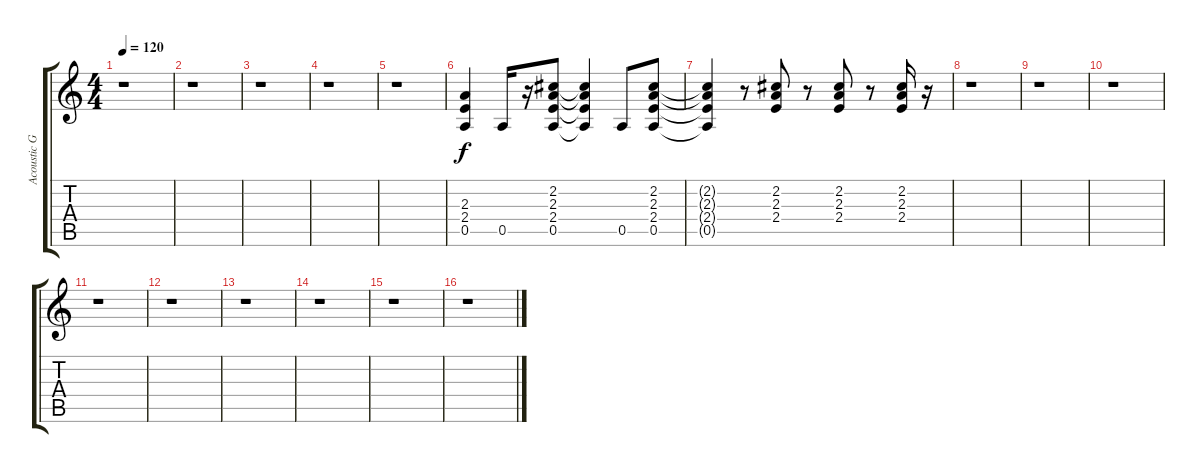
\track ("Acoustic Guitar (Steel)" "Acoustic G") {instrument acousticguitarsteel}
\staff {score tabs}
\tuning (E4 B3 G3 D3 A2 E2) {hide}
\ts (4 4)
\tempo 120
\clef g2
\ks c
r.1{dy f} |
r.1 |
r.1 |
r.1 |
r.1 |
(2.3 2.4 0.5).4 0.5.16 r.16 (2.2 2.3 2.4 0.5).8 (2.2{t} 2.3{t} 2.4{t} 0.5{t}).4 0.5.8 (2.2 2.3 2.4 0.5).8 |
(2.2{t} 2.3{t} 2.4{t} 0.5{t}).4 r.8 (2.2 2.3 2.4).8 r.8 (2.2 2.3 2.4).8 r.8 (2.2 2.3 2.4).16 r.16 |
r.1 |
r.1 |
r.1 |
r.1 |
r.1 |
r.1 |
r.1 |
r.1 |
r.1
